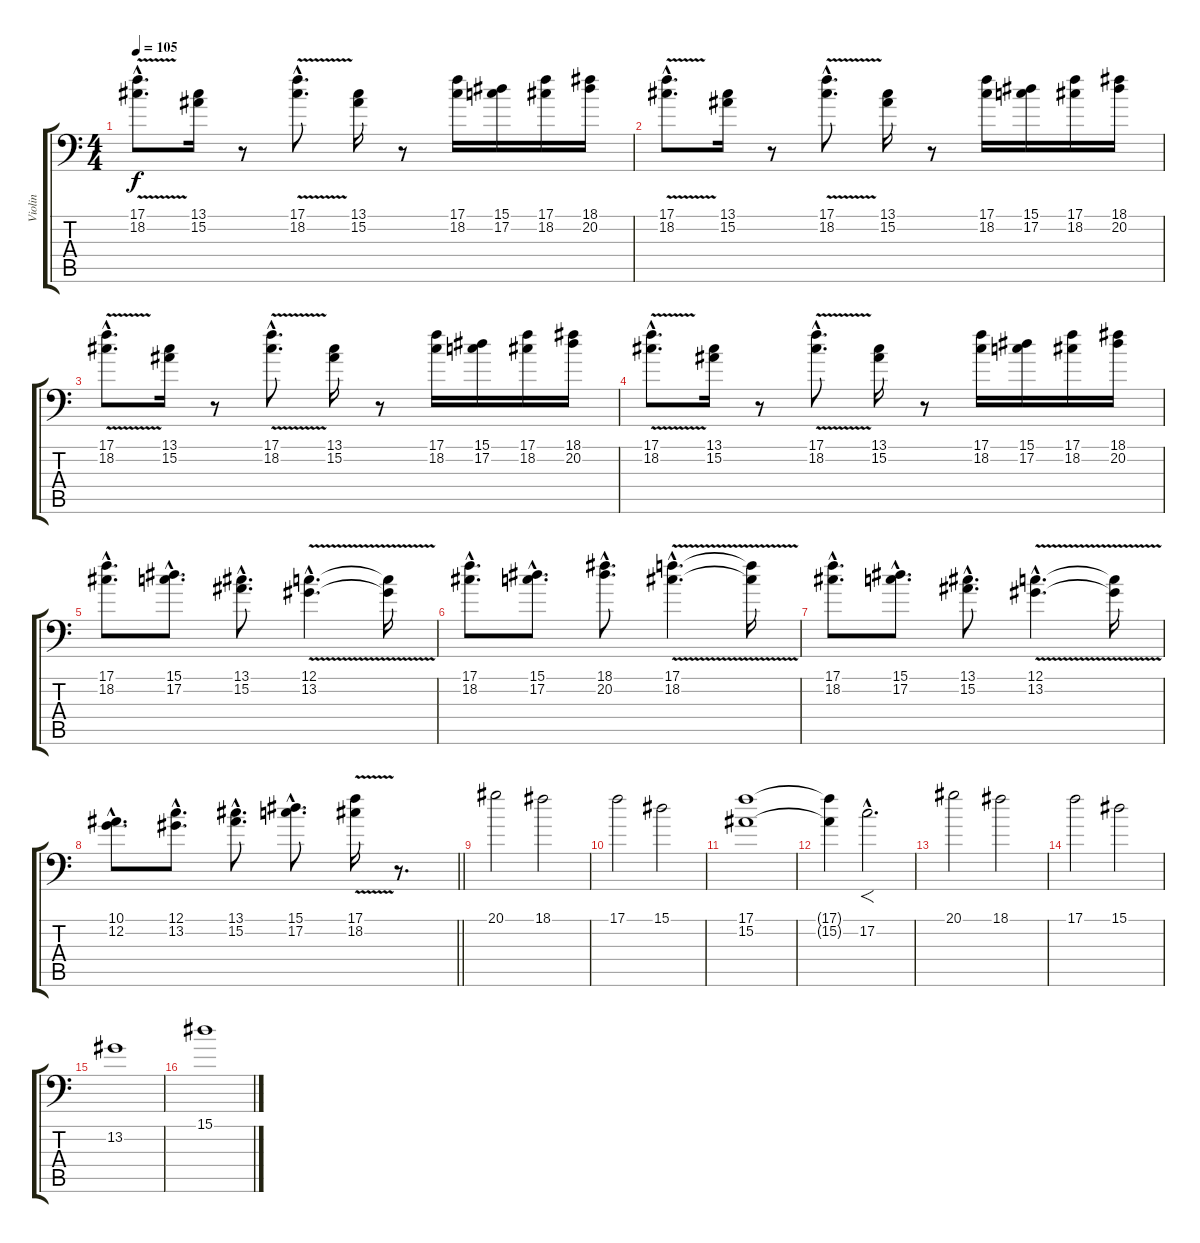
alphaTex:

\track ("Violin" "Violin") {instrument violin}
\staff {score tabs}
\tuning (C4 G3 Eb3 Bb2 F2 Bb1) {hide}
\ts (4 4)
\tempo 105
\clef f4
\ks c
(17.1{v hac} 18.2{v hac}).8{d dy f volume 9} (13.1 15.2).16 r.8 (17.1{v hac} 18.2{v hac}).8{d} (13.1 15.2).16 r.8 (17.1 18.2).16 (15.1 17.2).16 (17.1 18.2).16 (18.1 20.2).16 |
(17.1{v hac} 18.2{v hac}).8{d} (13.1 15.2).16 r.8 (17.1{v hac} 18.2{v hac}).8{d} (13.1 15.2).16 r.8 (17.1 18.2).16 (15.1 17.2).16 (17.1 18.2).16 (18.1 20.2).16 |
(17.1{v hac} 18.2{v hac}).8{d} (13.1 15.2).16 r.8 (17.1{v hac} 18.2{v hac}).8{d} (13.1 15.2).16 r.8 (17.1 18.2).16 (15.1 17.2).16 (17.1 18.2).16 (18.1 20.2).16 |
(17.1{v hac} 18.2{v hac}).8{d} (13.1 15.2).16 r.8 (17.1{v hac} 18.2{hac}).8{d} (13.1 15.2).16 r.8 (17.1 18.2).16 (15.1 17.2).16 (17.1 18.2).16 (18.1 20.2).16 |
(17.1{hac} 18.2{hac}).8{d volume 11} (15.1{hac} 17.2{hac}).8{d} (13.1{hac} 15.2{hac}).8{d} (12.1{v hac} 13.2{v hac}).4{d} (12.1{t} 13.2{t}).16 |
(17.1{hac} 18.2{hac}).8{d} (15.1{hac} 17.2{hac}).8{d} (18.1{hac} 20.2{hac}).8{d} (17.1{v hac} 18.2{v hac}).4{d} (17.1{t} 18.2{t}).16 |
(17.1{hac} 18.2{hac}).8{d} (15.1{hac} 17.2{hac}).8{d} (13.1{hac} 15.2{hac}).8{d} (12.1{v hac} 13.2{v hac}).4{d} (12.1{t} 13.2{t}).16 |
\barLineRight lightlight
(10.1{hac} 12.2{hac}).8{d} (12.1{hac} 13.2{hac}).8{d} (13.1{hac} 15.2{hac}).8{d} (15.1{hac} 17.2{hac}).8{d} (17.1{v} 18.2{v}).16 r.8{d} |
20.1.2 18.1.2 |
17.1.2 15.1.2 |
(17.1 15.2).1 |
(17.1{t} 15.2{t}).4 17.2{hac}.2{f d} |
20.1.2 18.1.2 |
17.1.2 15.1.2 |
13.2.1 |
15.1.1
